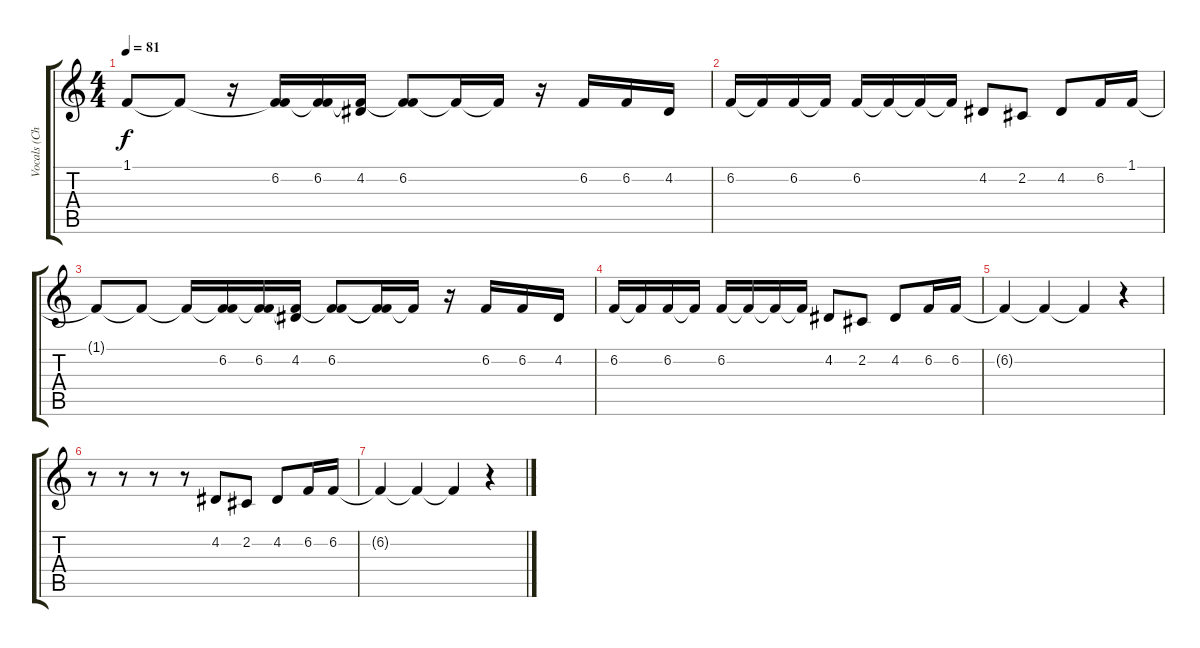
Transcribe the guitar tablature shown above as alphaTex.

\track ("Vocals (Chester)" "Vocals (Ch") {instrument oboe}
\staff {score tabs}
\tuning (E4 B3 G3 D3 A2 E2) {hide}
\ts (4 4)
\tempo 81
\clef g2
\ks c
1.1{t}.8{dy f} 1.1{t}.8 r.16 (1.1{t} 6.2).16 (1.1{t} 6.2).16 (1.1{t} 4.2).16 (1.1{t} 6.2).8 1.1{t}.16 1.1{t}.16 r.16 6.2.16 6.2.16 4.2.16 |
6.2.16 6.2{t}.16 6.2.16 6.2{t}.16 6.2.16 6.2{t}.16 6.2{t}.16 6.2{t}.16 4.2.8 2.2.8 4.2.8 6.2.16 1.1.16 |
1.1{t}.8 1.1{t}.8 1.1{t}.16 (1.1{t} 6.2).16 (1.1{t} 6.2).16 (1.1{t} 4.2).16 (1.1{t} 6.2).8 (1.1{t} 6.2{t}).16 1.1{t}.16 r.16 6.2.16 6.2.16 4.2.16 |
6.2.16 6.2{t}.16 6.2.16 6.2{t}.16 6.2.16 6.2{t}.16 6.2{t}.16 6.2{t}.16 4.2.8 2.2.8 4.2.8 6.2.16 6.2.16 |
6.2{t}.4 6.2{t}.4 6.2{t}.4 r.4 |
r.8 r.8 r.8 r.8 4.2.8 2.2.8 4.2.8 6.2.16 6.2.16 |
6.2{t}.4 6.2{t}.4 6.2{t}.4 r.4
